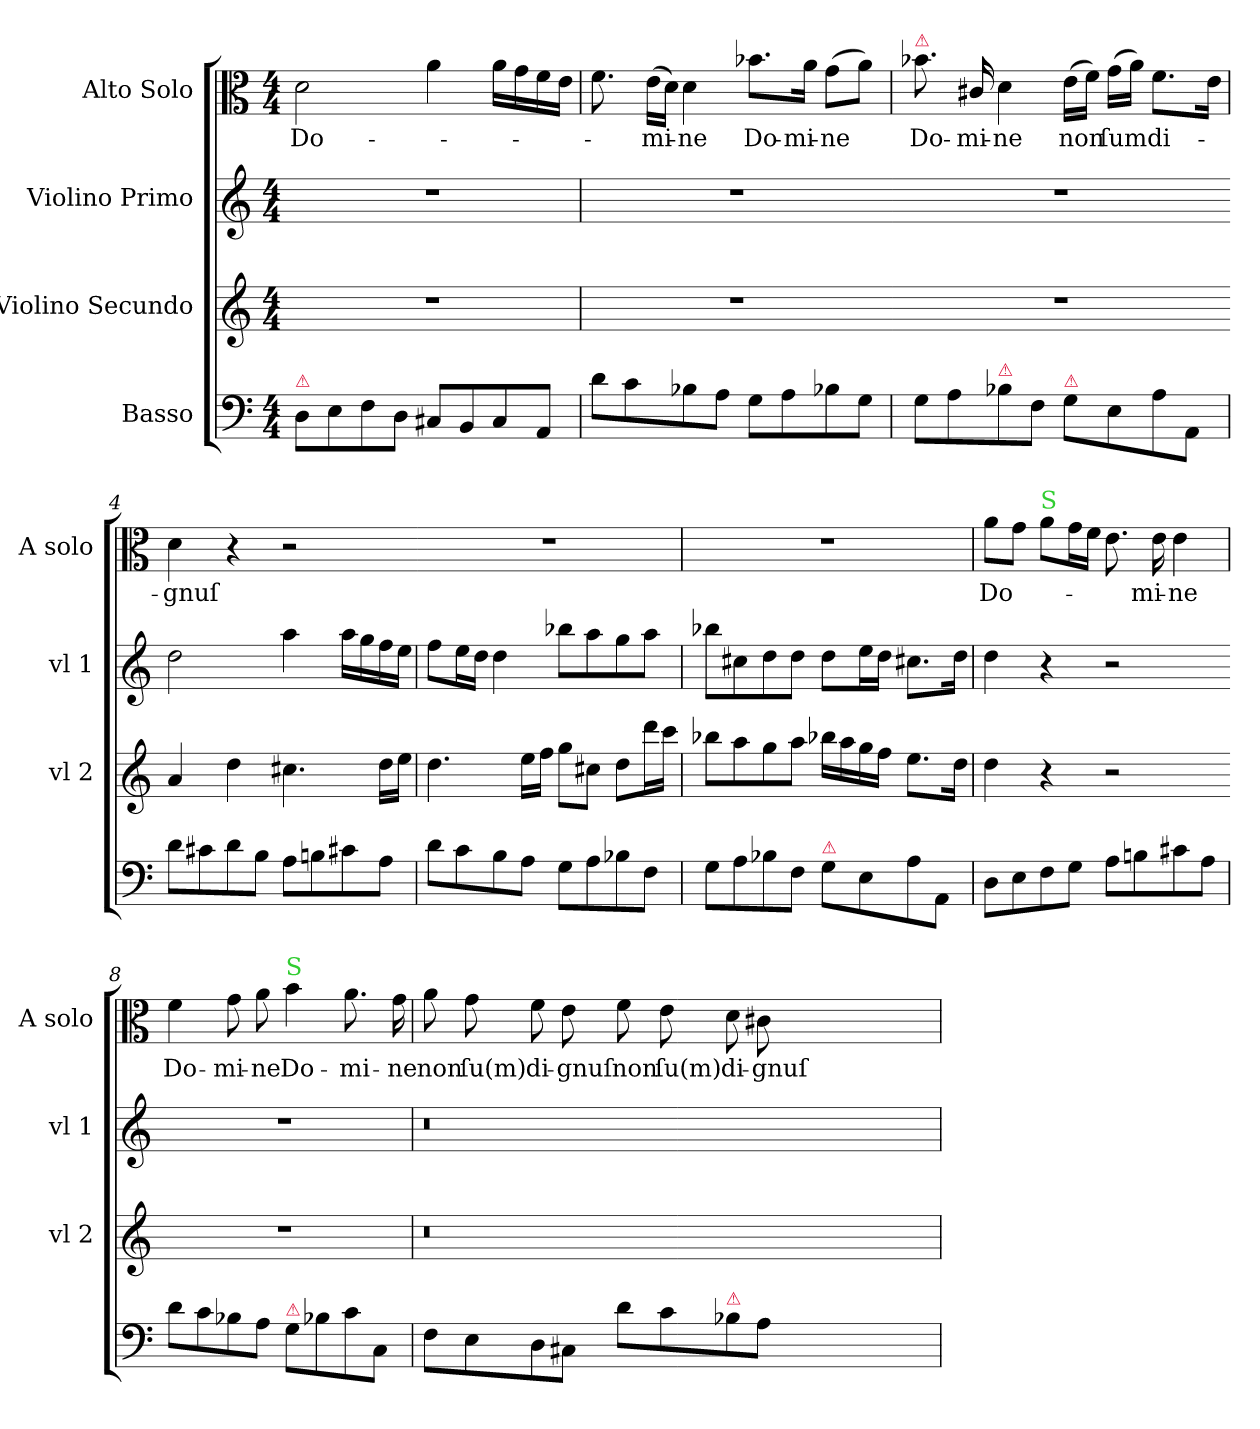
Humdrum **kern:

**kern	**kern	**kern	**kern	**text
*part4	*part3	*part2	*part1	*part1
*staff4	*staff3	*staff2	*staff1	*staff1
*I"Basso	*I"Violino Secundo	*I"Violino Primo	*I"Alto Solo	*
*	*I'vl 2	*I'vl 1	*I'A solo	*
*clefF4	*clefG2	*clefG2	*clefC3	*
*k[]	*k[]	*k[]	*k[]	*
*M4/4	*M4/4	*M4/4	*M4/4	*
=1	=1	=1	=1	=1
!LO:TX:a:color=crimson:t=⚠	!	!	!	!
8D\L	1r	1r	2d\	Do-
8E\	.	.	.	.
8F\	.	.	.	.
8D\J	.	.	.	.
8C#X/L	.	.	4a\	.
8BB/	.	.	.	.
8C#/	.	.	16a\LL	.
.	.	.	16g\	.
8AA/J	.	.	16f\	.
.	.	.	16e\JJ	.
=2	=2	=2	=2	=2
8d\L	1r	1r	8.f\	.
8c\	.	.	.	.
!	!	!	!LO:N:vis=16	!
.	.	.	(32e\LL	-mi-
!	!	!	!LO:N:vis=16	!
.	.	.	32d\JJ)	.
8B-X\	.	.	4d\	-ne
8A\J	.	.	.	.
8G\L	.	.	8.b-X\L	Do-
8A\	.	.	.	.
.	.	.	16a\Jk	-mi-
8B-X\	.	.	(8g\L	-ne
8G\J	.	.	8a\J)	.
=3	=3-	=3-	=3	=3
!	!	!	!LO:TX:a:color=crimson:t=⚠	!
!	!	!	!	!LO:LY:i
8G\L	1r	1r	8.b-X\	Do-
8A\	.	.	.	.
!	!	!	!	!LO:LY:i
.	.	.	16c#X/	-mi-
!LO:TX:a:color=crimson:t=⚠	!	!	!	!
!	!	!	!	!LO:LY:i
8B-X\	.	.	4d\	-ne
8F\J	.	.	.	.
!LO:TX:a:color=crimson:t=⚠	!	!	!	!
8G\L	.	.	(16e\LL	non
.	.	.	16f\JJ)	.
8E\	.	.	(16g\LL	ſum
.	.	.	16a\JJ)	.
8A\	.	.	8.f\L	di-
8AA/J	.	.	.	.
.	.	.	16e\Jk	.
=4	=4-	=4-	=4	=4
8d\L	4a/	2dd\	4d\	-gnuſ
8c#X\	.	.	.	.
8d\	4dd\	.	4r	.
8B\J	.	.	.	.
8A\L	4.cc#X\	4aa\	2r	.
8Bn\	.	.	.	.
8c#X\	.	16aa\LL	.	.
.	.	16gg\	.	.
8A\J	16dd\LL	16ff\	.	.
.	16ee\JJ	16ee\JJ	.	.
=5	=5	=5	=5-	=5-
8d\L	4.dd\	8ff\L	1r	.
8c\	.	16ee\L	.	.
.	.	16dd\JJ	.	.
8B\	.	4dd\	.	.
8A\J	16ee\LL	.	.	.
.	16ff\JJ	.	.	.
8G\L	8gg\L	8bb-X\L	.	.
8A\	8cc#X\J	8aa\	.	.
8B-X\	8dd\L	8gg\	.	.
8F\J	16ddd\L	8aa\J	.	.
.	16ccc\JJ	.	.	.
=6	=6	=6	=6	=6
8G\L	8bb-X\L	8bb-X\L	1r	.
8A\	8aa\	8cc#X\	.	.
8B-X\	8gg\	8dd\	.	.
8F\J	8aa\J	8dd\J	.	.
!LO:TX:a:color=crimson:t=⚠	!	!	!	!
8G\L	16bb-X\LL	8dd\L	.	.
.	16aa\	.	.	.
8E\	16gg\	16ee\L	.	.
.	16ff\JJ	16dd\JJ	.	.
8A\	8.ee\L	8.cc#X\L	.	.
8AA/J	.	.	.	.
.	16dd\Jk	16dd\Jk	.	.
=7	=7	=7	=7	=7
8D\L	4dd\	4dd\	8a\L	Do-
8E\	.	.	8g\J	.
!	!	!	!LO:TX:a:color=limegreen:t=S	!
8F\	4r	4r	8a\L	.
8G\J	.	.	16g\L	.
.	.	.	16f\JJ	.
8A\L	2r	2r	8.e\	.
8Bn\	.	.	.	.
.	.	.	16e\	-mi-
8c#X\	.	.	4e\	-ne
8A\J	.	.	.	.
=8	=8-	=8-	=8	=8
8d\L	1r	1r	4f\	Do-
8c\	.	.	.	.
8B-X\	.	.	8g\	-mi-
8A\J	.	.	8a\	-ne
!	!	!	!LO:TX:a:color=limegreen:t=S	!
!LO:TX:a:color=crimson:t=⚠	!	!	!	!
8G\L	.	.	4b\	Do-
8B-X\	.	.	.	.
8c\	.	.	8.a\	-mi-
8C/J	.	.	.	.
.	.	.	16g\	-ne
=9	=9	=9	=9	=9
8F\L	0.r	0.r	8a\	non
8E\	.	.	8g\	ſu(m)
8D\	.	.	8f\	di-
8C#X\J	.	.	8e\	-gnuſ
!	!	!	!	!LO:LY:i
8d\L	.	.	8f\	non
!	!	!	!	!LO:LY:i
8c\	.	.	8e\	ſu(m)
!LO:TX:a:color=crimson:t=⚠	!	!	!	!
!	!	!	!	!LO:LY:i
8B-X\	.	.	8d\	di-
!	!	!	!	!LO:LY:i
8A\J	.	.	8c#X\	-gnuſ
0ryy	.	.	0ryy	.
=	=	=	=	=
*-	*-	*-	*-	*-
